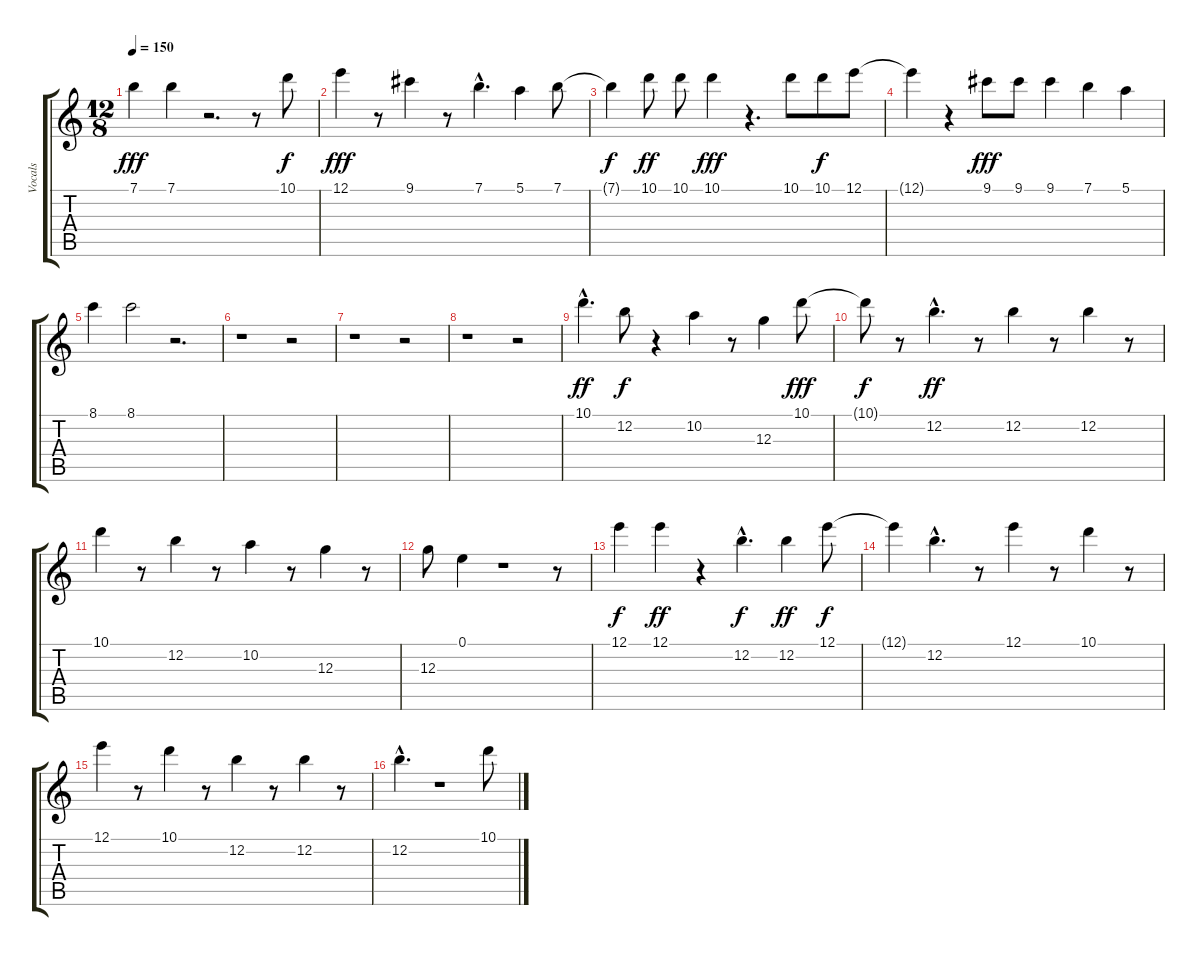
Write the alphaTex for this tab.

\track ("Vocals" "Vocals") {instrument distortionguitar}
\staff {score tabs}
\tuning (E4 B3 G3 D3 A2 E2) {hide}
\ts (12 8)
\tempo 150
\clef g2
\ks c
7.1.4{dy fff} 7.1.4 r.2{d} r.8 10.1.8{dy f} |
12.1.4{dy fff} r.8 9.1.4 r.8 7.1{hac}.4{d} 5.1.4 7.1.8 |
7.1{t}.4{dy f} 10.1.8{dy ff} 10.1.8 10.1.4{dy fff} r.4{d} 10.1.8 10.1.8{dy f} 12.1.8 |
12.1{t}.4 r.4 9.1.8{dy fff} 9.1.8 9.1.4 7.1.4 5.1.4 |
8.1.4 8.1.2 r.2{d} |
r.1 r.2 |
r.1 r.2 |
r.1 r.2 |
10.1{hac}.4{d dy ff} 12.2.8{dy f} r.4 10.2.4 r.8 12.3.4 10.1.8{dy fff} |
10.1{t}.8{dy f} r.8 12.2{hac}.4{d dy ff} r.8 12.2.4 r.8 12.2.4 r.8 |
10.1.4 r.8 12.2.4 r.8 10.2.4 r.8 12.3.4 r.8 |
12.3.8 0.1.4 r.1 r.8 |
12.1.4{dy f} 12.1.4{dy ff} r.4 12.2{hac}.4{d dy f} 12.2.4{dy ff} 12.1.8{dy f} |
12.1{t}.4 12.2{hac}.4{d} r.8 12.1.4 r.8 10.1.4 r.8 |
12.1.4 r.8 10.1.4 r.8 12.2.4 r.8 12.2.4 r.8 |
12.2{hac}.4{d} r.1 10.1.8
